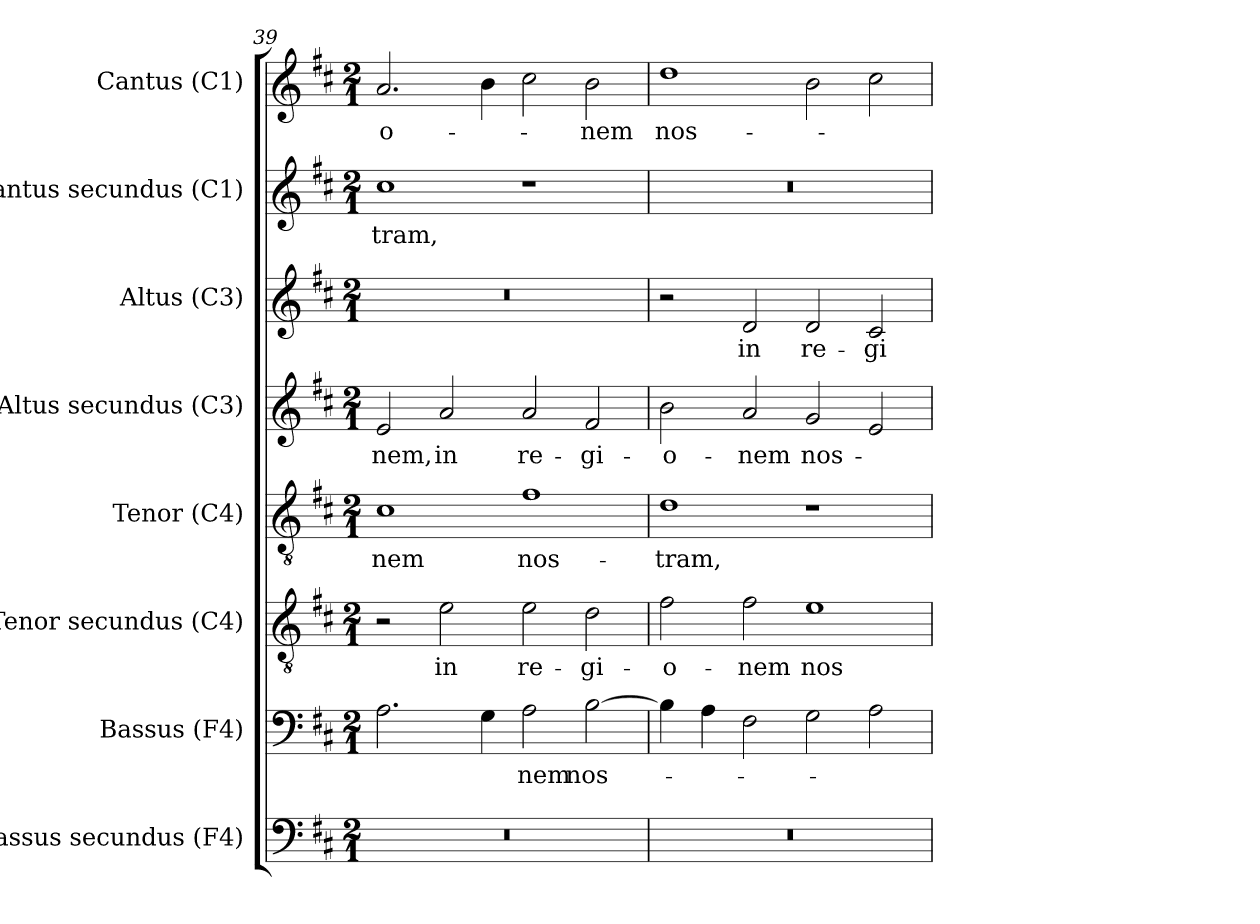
**kern	**kern	**text	**kern	**text	**kern	**text	**kern	**text	**kern	**text	**kern	**text	**kern	**text
*part8	*part7	*part7	*part6	*part6	*part5	*part5	*part4	*part4	*part3	*part3	*part2	*part2	*part1	*part1
*staff8	*staff7	*staff7	*staff6	*staff6	*staff5	*staff5	*staff4	*staff4	*staff3	*staff3	*staff2	*staff2	*staff1	*staff1
*I"Bassus secundus (F4)	*I"Bassus (F4)	*	*I"Tenor secundus (C4)	*	*I"Tenor (C4)	*	*I"Altus secundus (C3)	*	*I"Altus (C3)	*	*I"Cantus secundus (C1)	*	*I"Cantus (C1)	*
*I'B2	*I'B.	*	*I'T2	*	*I'T.	*	*I'A2	*	*I'A.	*	*I'C2	*	*I'C.	*
*clefF4	*clefF4	*	*clefGv2	*	*clefGv2	*	*clefG2	*	*clefG2	*	*clefG2	*	*clefG2	*
*	*	*	*	*	*ITrd7c12	*	*	*	*	*	*	*	*	*
*k[f#c#]	*k[f#c#]	*	*k[f#c#]	*	*k[f#c#]	*	*k[f#c#]	*	*k[f#c#]	*	*k[f#c#]	*	*k[f#c#]	*
*D:	*D:	*	*D:	*	*D:	*	*D:	*	*D:	*	*D:	*	*D:	*
*M2/1	*M2/1	*	*M2/1	*	*M2/1	*	*M2/1	*	*M2/1	*	*M2/1	*	*M2/1	*
=39	=39	=39	=39	=39	=39	=39	=39	=39	=39	=39	=39	=39	=39	=39
!LO:N:vis=1	!	!	!	!	!	!	!	!	!	!	!	!	!	!
!	!	!	!	!	!	!LO:LY:b:color=#000000	!	!	!	!	!	!	!	!
!	!	!	!	!	!	!	!	!LO:LY:b:color=#000000	!LO:N:vis=1	!	!	!	!	!
!	!	!	!	!	!	!	!	!	!	!	!	!LO:LY:b:color=#000000	!	!
!	!	!	!	!	!	!	!	!	!	!	!	!	!	!LO:LY:b:color=#000000
0r	2.Ai\	.	2r	.	1C#i	-nem	2ei/	-nem,	0r	.	1cc#i	-tram,	2.ai/	-o-
!	!	!	!	!LO:LY:b:color=#000000	!	!	!	!	!	!	!	!	!	!
!	!	!	!	!	!	!	!	!LO:LY:b:color=#000000	!	!	!	!	!	!
.	.	.	2ei\	in	.	.	2ai/	in	.	.	.	.	.	.
.	4Gi\	.	.	.	.	.	.	.	.	.	.	.	4bi\	.
!	!	!LO:LY:b:color=#000000	!	!	!	!	!	!	!	!	!	!	!	!
!	!	!	!	!LO:LY:b:color=#000000	!	!	!	!	!	!	!	!	!	!
!	!	!	!	!	!	!LO:LY:b:color=#000000	!	!	!	!	!	!	!	!
!	!	!	!	!	!	!	!	!LO:LY:b:color=#000000	!	!	!	!	!	!
.	2Ai\	-nem	2ei\	re-	1F#i	nos-	2ai/	re-	.	.	1r	.	2cc#i\	.
!	!	!LO:LY:b:color=#000000	!	!	!	!	!	!	!	!	!	!	!	!
!	!	!	!	!LO:LY:b:color=#000000	!	!	!	!	!	!	!	!	!	!
!	!	!	!	!	!	!	!	!LO:LY:b:color=#000000	!	!	!	!	!	!
!	!	!	!	!	!	!	!	!	!	!	!	!	!	!LO:LY:b:color=#000000
.	[2Bi\	nos-	2di\	-gi-	.	.	2f#i/	-gi-	.	.	.	.	2bi\	-nem
=40	=40	=40	=40	=40	=40	=40	=40	=40	=40	=40	=40	=40	=40	=40
!LO:N:vis=1	!	!	!	!	!	!	!	!	!	!	!	!	!	!
!	!	!	!	!LO:LY:b:color=#000000	!	!	!	!	!	!	!	!	!	!
!	!	!	!	!	!	!LO:LY:b:color=#000000	!	!	!	!	!	!	!	!
!	!	!	!	!	!	!	!	!LO:LY:b:color=#000000	!	!	!LO:N:vis=1	!	!	!
!	!	!	!	!	!	!	!	!	!	!	!	!	!	!LO:LY:b:color=#000000
0r	4Bi\]	.	2f#i\	-o-	1Di	-tram,	2bi\	-o-	2r	.	0r	.	1ddi	nos-
.	4Ai\	.	.	.	.	.	.	.	.	.	.	.	.	.
!	!	!	!	!LO:LY:b:color=#000000	!	!	!	!	!	!	!	!	!	!
!	!	!	!	!	!	!	!	!LO:LY:b:color=#000000	!	!	!	!	!	!
!	!	!	!	!	!	!	!	!	!	!LO:LY:b:color=#000000	!	!	!	!
.	2F#i\	.	2f#i\	-nem	.	.	2ai/	-nem	2di/	in	.	.	.	.
!	!	!	!	!LO:LY:b:color=#000000	!	!	!	!	!	!	!	!	!	!
!	!	!	!	!	!	!	!	!LO:LY:b:color=#000000	!	!	!	!	!	!
!	!	!	!	!	!	!	!	!	!	!LO:LY:b:color=#000000	!	!	!	!
.	2Gi\	.	1ei	nos-	1r	.	2gi/	nos-	2di/	re-	.	.	2bi\	.
!	!	!	!	!	!	!	!	!	!	!LO:LY:b:color=#000000	!	!	!	!
.	2Ai\	.	.	.	.	.	2ei/	.	2c#i/	-gi-	.	.	2cc#i\	.
=	=	=	=	=	=	=	=	=	=	=	=	=	=	=
*-	*-	*-	*-	*-	*-	*-	*-	*-	*-	*-	*-	*-	*-	*-
